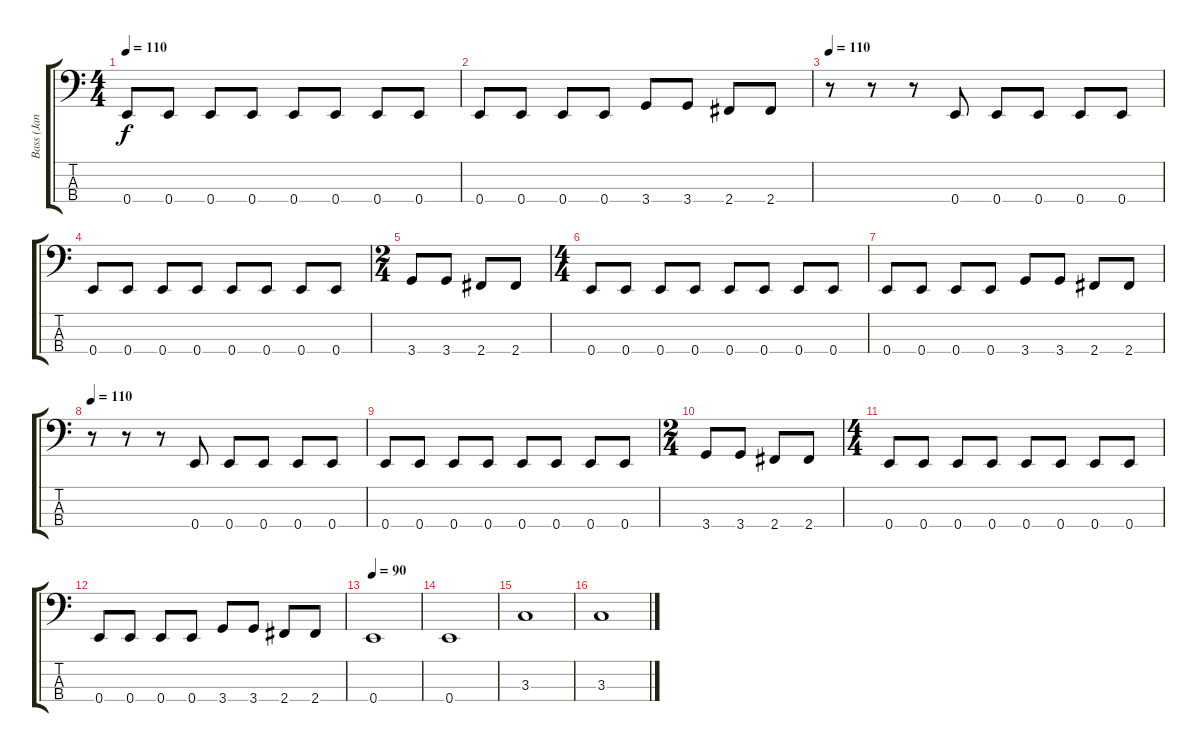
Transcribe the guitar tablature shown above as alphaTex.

\track ("Bass (Jan Kazda)" "Bass (Jan ") {instrument electricbassfinger}
\staff {score tabs}
\tuning (G2 D2 A1 E1) {hide}
\ts (4 4)
\tempo 110
\clef f4
\ks c
0.4.8{dy f} 0.4.8 0.4.8 0.4.8 0.4.8 0.4.8 0.4.8 0.4.8 |
0.4.8 0.4.8 0.4.8 0.4.8 3.4.8 3.4.8 2.4.8 2.4.8 |
\tempo 110
r.8 r.8 r.8 0.4.8 0.4.8 0.4.8 0.4.8 0.4.8 |
0.4.8 0.4.8 0.4.8 0.4.8 0.4.8 0.4.8 0.4.8 0.4.8 |
\ts (2 4)
3.4.8 3.4.8 2.4.8 2.4.8 |
\ts (4 4)
0.4.8 0.4.8 0.4.8 0.4.8 0.4.8 0.4.8 0.4.8 0.4.8 |
0.4.8 0.4.8 0.4.8 0.4.8 3.4.8 3.4.8 2.4.8 2.4.8 |
\tempo 110
r.8 r.8 r.8 0.4.8 0.4.8 0.4.8 0.4.8 0.4.8 |
0.4.8 0.4.8 0.4.8 0.4.8 0.4.8 0.4.8 0.4.8 0.4.8 |
\ts (2 4)
3.4.8 3.4.8 2.4.8 2.4.8 |
\ts (4 4)
0.4.8 0.4.8 0.4.8 0.4.8 0.4.8 0.4.8 0.4.8 0.4.8 |
0.4.8 0.4.8 0.4.8 0.4.8 3.4.8 3.4.8 2.4.8 2.4.8 |
\tempo 90
0.4.1 |
0.4.1 |
3.3.1 |
3.3.1
